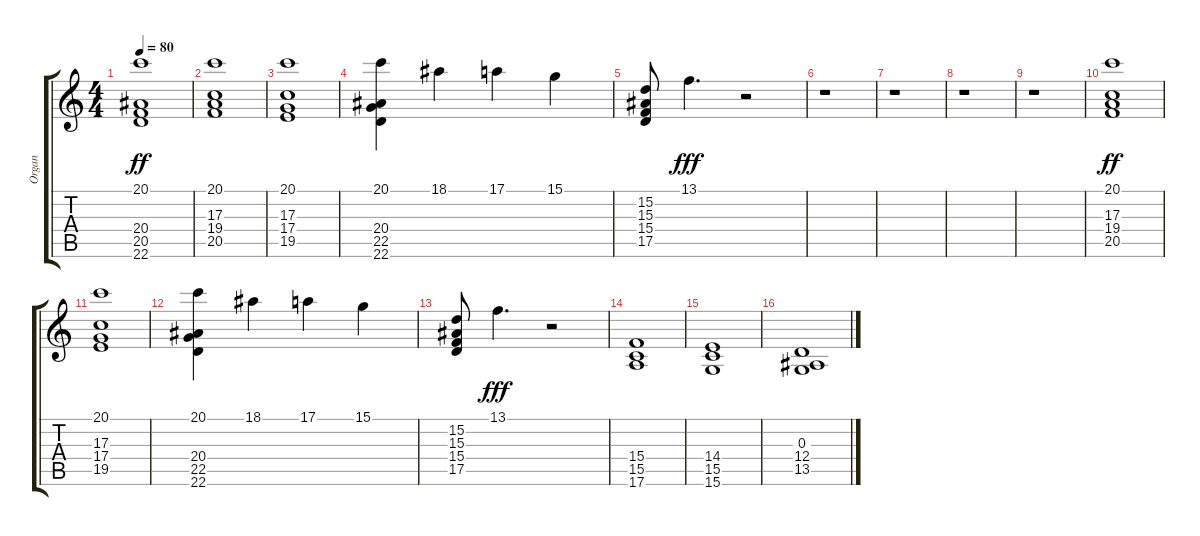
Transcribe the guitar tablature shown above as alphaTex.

\track ("Organ" "Organ") {instrument drawbarorgan}
\staff {score tabs}
\tuning (E4 B3 G3 D3 A2 E2) {hide}
\ts (4 4)
\tempo 80
\clef g2
\ks c
(20.1 20.4 20.5 22.6).1{dy ff} |
(20.1 17.3 19.4 20.5).1 |
(20.1 17.3 17.4 19.5).1 |
(20.1 20.4 22.5 22.6).4 18.1.4 17.1.4 15.1.4 |
(15.2 15.3 15.4 17.5).8 13.1.4{d dy fff} r.2 |
r.1 |
r.1 |
r.1 |
r.1 |
(20.1 17.3 19.4 20.5).1{dy ff} |
(20.1 17.3 17.4 19.5).1 |
(20.1 20.4 22.5 22.6).4 18.1.4 17.1.4 15.1.4 |
(15.2 15.3 15.4 17.5).8 13.1.4{d dy fff} r.2 |
(15.4 15.5 17.6).1 |
(14.4 15.5 15.6).1 |
(0.3 12.4 13.5).1
